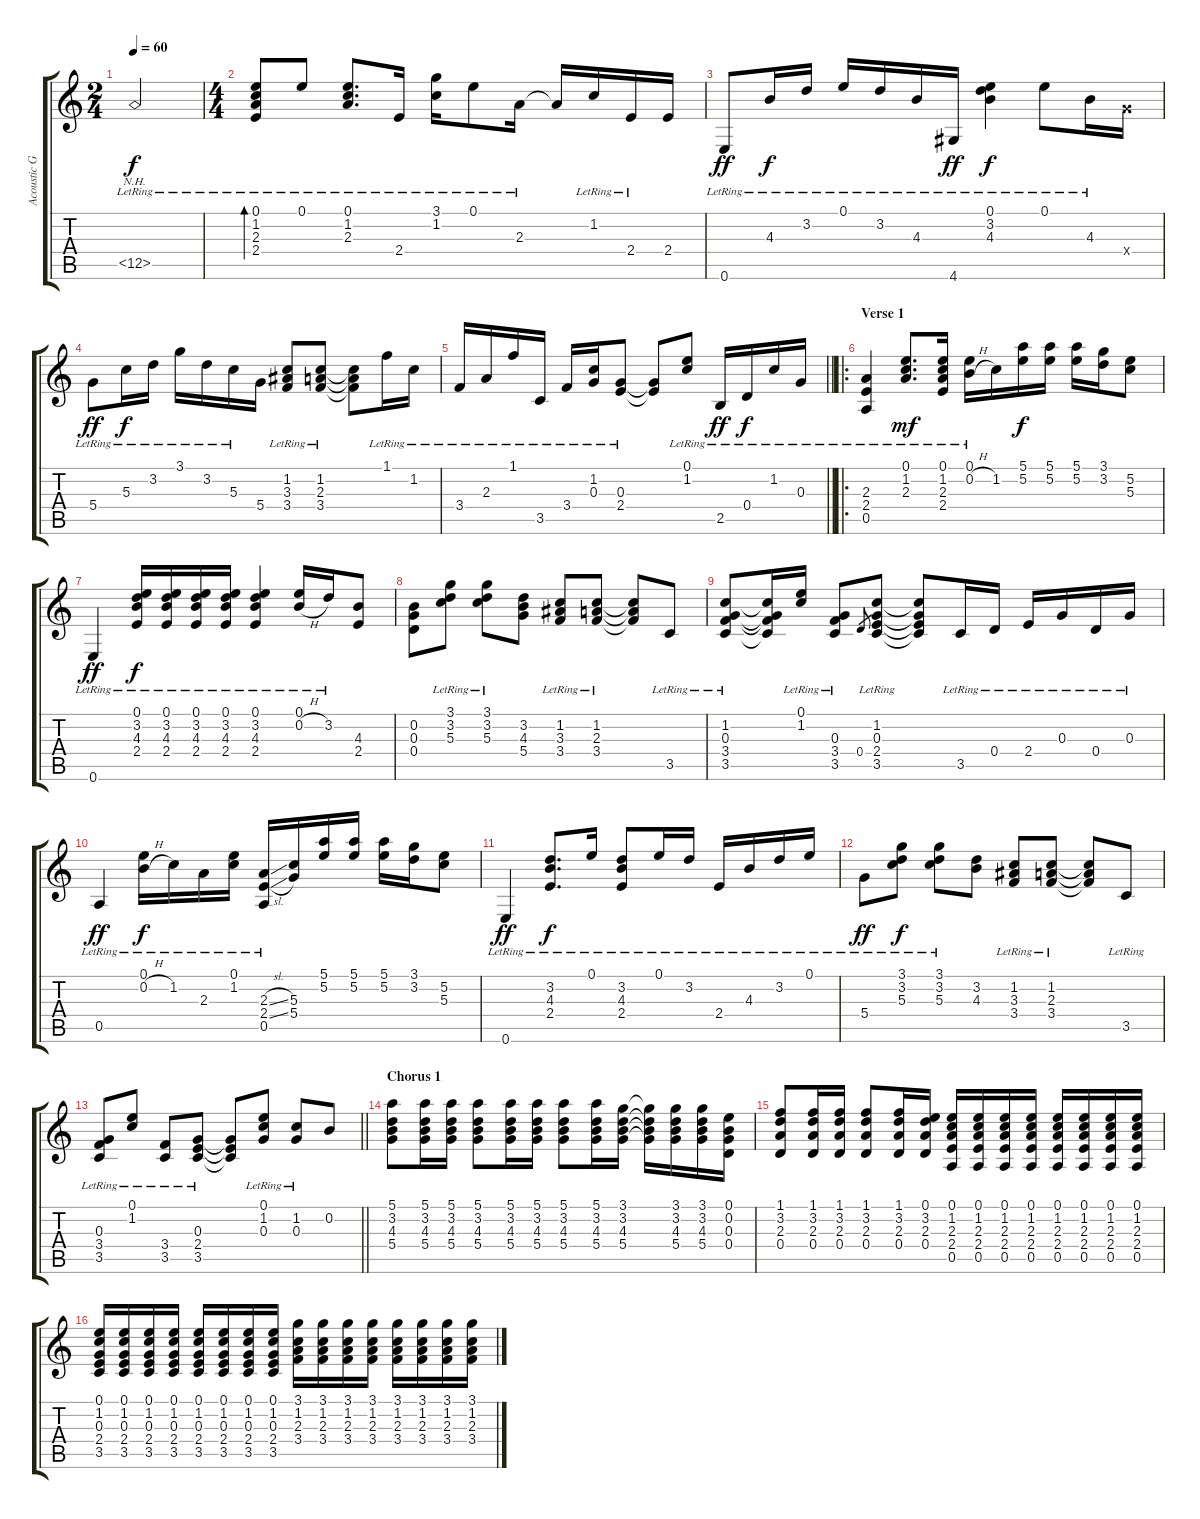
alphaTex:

\track ("Acoustic Guitar" "Acoustic G") {instrument acousticguitarsteel}
\staff {score tabs}
\tuning (E4 B3 G3 D3 A2 E2) {hide}
\ts (2 4)
\tempo 60
\clef g2
\ks c
12.5{nh lr}.2{dy f instrument acousticguitarsteel} |
\ts (4 4)
(0.1{lr} 1.2{lr} 2.3{lr} 2.4{lr}).8{bd 60} 0.1{lr}.8 (0.1{lr} 1.2{lr} 2.3{lr}).8{d} 2.4{lr}.16 (3.1{lr} 1.2{lr}).16 0.1{lr}.8 2.3{lr}.16 2.3{t}.16 1.2{lr}.16 2.4{lr}.16 2.4.16 |
0.6{lr}.8{dy ff} 4.3{lr}.16{dy f} 3.2{lr}.16 0.1{lr}.16 3.2{lr}.16 4.3{lr}.16 4.6{lr}.16{dy ff} (0.1{lr} 3.2{lr} 4.3{lr}).4{dy f} 0.1{lr}.8 4.3{lr}.16 5.4{x}.16 |
5.4{lr}.8{dy ff} 5.3{lr}.16{dy f} 3.2{lr}.16 3.1{lr}.16 3.2{lr}.16 5.3{lr}.16 5.4.16 (1.2{lr} 3.3{lr} 3.4{lr}).8 (1.2{lr} 2.3{lr} 3.4{lr}).8 (1.2{t} 2.3{t} 3.4{t}).8 1.1{lr}.16 1.2{lr}.16 |
\barLineRight lightlight
3.4{lr}.16 2.3{lr}.16 1.1{lr}.16 3.5{lr}.16 3.4{lr}.16 (1.2{lr} 0.3{lr}).16 (0.3{lr} 2.4{lr}).8 (0.3{t} 2.4{t}).8 (0.1{lr} 1.2{lr}).8 2.5{lr}.16{dy ff} 0.4{lr}.16{dy f} 1.2{lr}.16 0.3{lr}.16 |
\ro
\section ("" "Verse 1")
(2.3{lr} 2.4{lr} 0.5).4 (0.1{lr} 1.2{lr} 2.3{lr}).8{d dy mf} (0.1{lr} 1.2{lr} 2.3{lr} 2.4{lr}).16 (0.1{lr} 0.2{h lr}).16 1.2.16 (5.1 5.2).16{dy f} (5.1 5.2).16 (5.1 5.2).16 (3.1 3.2).16 (5.2 5.3).8 |
0.6{lr}.4{dy ff} (0.1 3.2 4.3{lr} 2.4).16{dy f} (0.1 3.2 4.3{lr} 2.4).16 (0.1 3.2 4.3{lr} 2.4).16 (0.1 3.2 4.3{lr} 2.4).16 (0.1{lr} 3.2{lr} 4.3{lr} 2.4{lr}).4 (0.1{lr} 0.2{h lr}).16 3.2{lr}.16 (4.3 2.4).8 |
(0.2 0.3 0.4).8 (3.1{lr} 3.2{lr} 5.3{lr}).8 (3.1{lr} 3.2{lr} 5.3{lr}).8 (3.2 4.3 5.4).8 (1.2{lr} 3.3{lr} 3.4{lr}).8 (1.2{lr} 2.3{lr} 3.4{lr}).8 (1.2{t} 2.3{t} 3.4{t}).8 3.5{lr}.8 |
(1.2{lr} 0.3{lr} 3.4{lr} 3.5{lr}).8 (1.2{t} 0.3{t} 3.4{t} 3.5{t}).16 (0.1{lr} 1.2{lr}).16 (0.3{lr} 3.4{lr} 3.5{lr}).8 0.4.8{gr} (1.2{lr} 0.3{lr} 2.4 3.5{lr}).8 (1.2{t} 0.3{t} 2.4{t} 3.5{t}).8 3.5{lr}.16 0.4{lr}.16 2.4{lr}.16 0.3{lr}.16 0.4{lr}.16 0.3{lr}.16 |
0.5{lr}.4{dy ff} (0.1{lr} 0.2{h lr}).16{dy f} 1.2{lr}.16 2.3{lr}.16 (0.1{lr} 1.2{lr}).16 (2.3{sl} 2.4{sl} 0.5{lr}).16 (5.3 5.4).16 (5.1 5.2).16 (5.1 5.2).16 (5.1 5.2).16 (3.1 3.2).16 (5.2 5.3).8 |
0.6{lr}.4{dy ff} (3.2{lr} 4.3{lr} 2.4{lr}).8{d dy f} 0.1{lr}.16 (3.2{lr} 4.3{lr} 2.4{lr}).8 0.1{lr}.16 3.2{lr}.16 2.4{lr}.16 4.3{lr}.16 3.2{lr}.16 0.1{lr}.16 |
5.4{lr}.8{dy ff} (3.1{lr} 3.2{lr} 5.3{lr}).8{dy f} (3.1{lr} 3.2{lr} 5.3{lr}).8 (3.2 4.3).8 (1.2{lr} 3.3{lr} 3.4{lr}).8 (1.2{lr} 2.3{lr} 3.4{lr}).8 (1.2{t} 2.3{t} 3.4{t}).8 3.5{lr}.8 |
\barLineRight lightlight
(0.3{lr} 3.4{lr} 3.5{lr}).8 (0.1{lr} 1.2{lr}).8 (3.4{lr} 3.5{lr}).8 (0.3{lr} 2.4{lr} 3.5{lr}).8 (0.3{t} 2.4{t} 3.5{t}).8 (0.1{lr} 1.2{lr} 0.3{lr}).8 (1.2{lr} 0.3{lr}).8 0.2.8 |
\section ("" "Chorus 1")
(5.1 3.2 4.3 5.4).8 (5.1 3.2 4.3 5.4).16 (5.1 3.2 4.3 5.4).16 (5.1 3.2 4.3 5.4).8 (5.1 3.2 4.3 5.4).16 (5.1 3.2 4.3 5.4).16 (5.1 3.2 4.3 5.4).8 (5.1 3.2 4.3 5.4).16 (3.1 3.2 4.3 5.4).16 (3.1{t} 3.2{t} 4.3{t} 5.4{t}).16 (3.1 3.2 4.3 5.4).16 (3.1 3.2 4.3 5.4).16 (0.1 0.2 0.3 0.4).16 |
(1.1 3.2 2.3 0.4).8 (1.1 3.2 2.3 0.4).16 (1.1 3.2 2.3 0.4).16 (1.1 3.2 2.3 0.4).8 (1.1 3.2 2.3 0.4).16 (0.1 3.2 2.3 0.4).16 (0.1 1.2 2.3 2.4 0.5).16 (0.1 1.2 2.3 2.4 0.5).16 (0.1 1.2 2.3 2.4 0.5).16 (0.1 1.2 2.3 2.4 0.5).16 (0.1 1.2 2.3 2.4 0.5).16 (0.1 1.2 2.3 2.4 0.5).16 (0.1 1.2 2.3 2.4 0.5).16 (0.1 1.2 2.3 2.4 0.5).16 |
(0.1 1.2 0.3 2.4 3.5).16 (0.1 1.2 0.3 2.4 3.5).16 (0.1 1.2 0.3 2.4 3.5).16 (0.1 1.2 0.3 2.4 3.5).16 (0.1 1.2 0.3 2.4 3.5).16 (0.1 1.2 0.3 2.4 3.5).16 (0.1 1.2 0.3 2.4 3.5).16 (0.1 1.2 0.3 2.4 3.5).16 (3.1 1.2 2.3 3.4).16 (3.1 1.2 2.3 3.4).16 (3.1 1.2 2.3 3.4).16 (3.1 1.2 2.3 3.4).16 (3.1 1.2 2.3 3.4).16 (3.1 1.2 2.3 3.4).16 (3.1 1.2 2.3 3.4).16 (3.1 1.2 2.3 3.4).16
